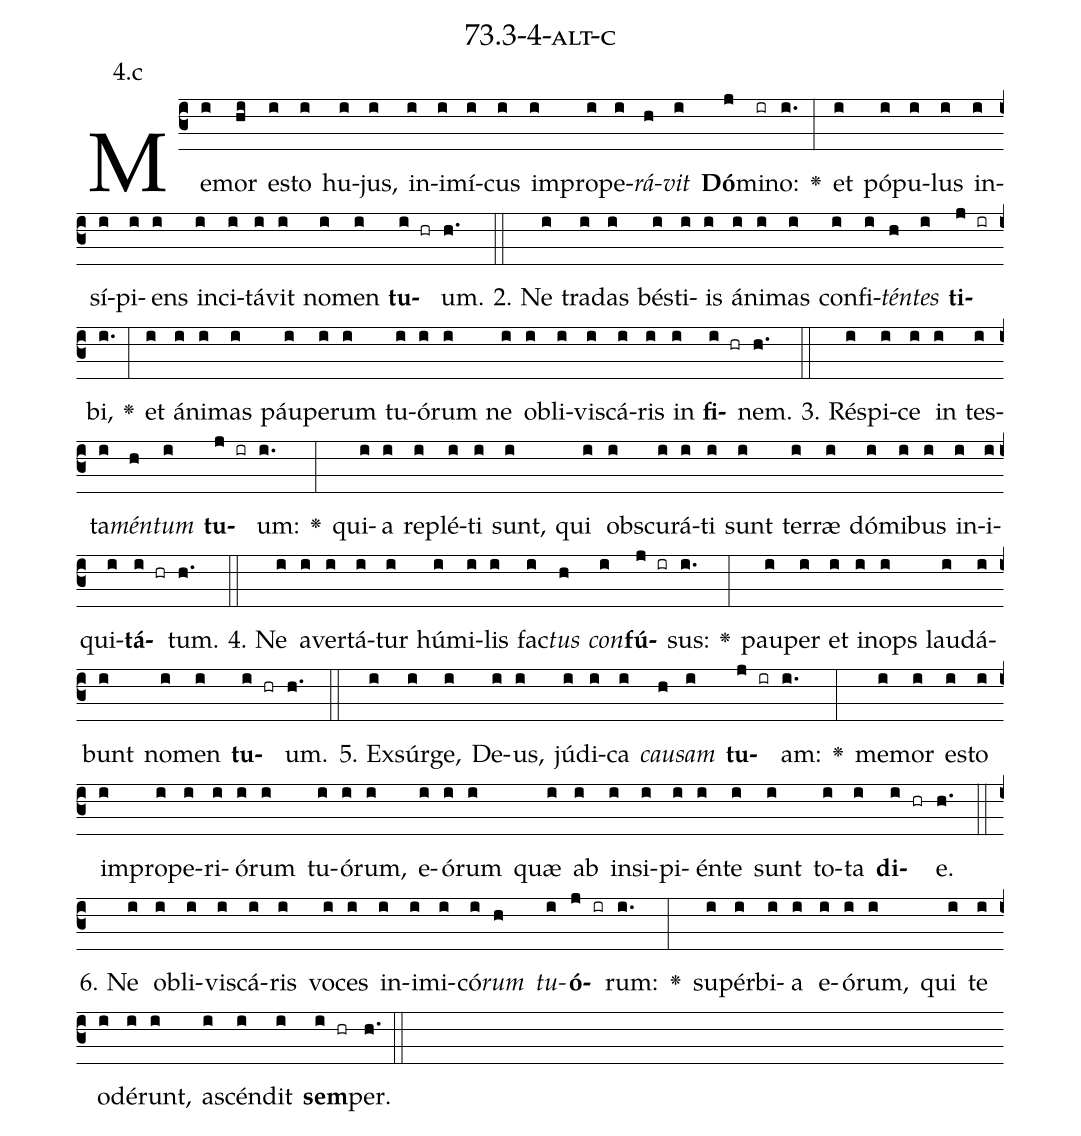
name: 73.3-4-alt-c;
annotation: 4.c;
%%
(c3)Me(i)mor(hi) es(i)to(i) hu(i)jus,(i) in(i)i(i)mí(i)cus(i) im(i)pro(i)pe(i)<i>rá</i>(h)<i>vit</i>(i) <b>Dó</b>(j)mi(ir)no:(i.) <v>\greheightstar</v>(:) et(i) pó(i)pu(i)lus(i) in(i)sí(i)pi(i)ens(i) in(i)ci(i)tá(i)vit(i) no(i)men(i) <b>tu</b>(i hr)um.(h.) (::)
2. Ne(i) tra(i)das(i) bés(i)ti(i)is(i) á(i)ni(i)mas(i) con(i)fi(i)<i>tén</i>(h)<i>tes</i>(i) <b>ti</b>(j ir)bi,(i.) <v>\greheightstar</v>(:) et(i) á(i)ni(i)mas(i) páu(i)pe(i)rum(i) tu(i)ó(i)rum(i) ne(i) ob(i)li(i)vis(i)cá(i)ris(i) in(i) <b>fi</b>(i hr)nem.(h.) (::)
3. Ré(i)spi(i)ce(i) in(i) tes(i)ta(i)<i>mén</i>(h)<i>tum</i>(i) <b>tu</b>(j ir)um:(i.) <v>\greheightstar</v>(:) qui(i)a(i) re(i)plé(i)ti(i) sunt,(i) qui(i) obs(i)cu(i)rá(i)ti(i) sunt(i) ter(i)ræ(i) dó(i)mi(i)bus(i) in(i)i(i)qui(i)<b>tá</b>(i hr)tum.(h.) (::)
4. Ne(i) a(i)ver(i)tá(i)tur(i) hú(i)mi(i)lis(i) fac(i)<i>tus</i>(h) <i>con</i>(i)<b>fú</b>(j ir)sus:(i.) <v>\greheightstar</v>(:) pau(i)per(i) et(i) in(i)ops(i) lau(i)dá(i)bunt(i) no(i)men(i) <b>tu</b>(i hr)um.(h.) (::)
5. Ex(i)súr(i)ge,(i) De(i)us,(i) jú(i)di(i)ca(i) <i>cau</i>(h)<i>sam</i>(i) <b>tu</b>(j ir)am:(i.) <v>\greheightstar</v>(:) me(i)mor(i) es(i)to(i) im(i)pro(i)pe(i)ri(i)ó(i)rum(i) tu(i)ó(i)rum,(i) e(i)ó(i)rum(i) quæ(i) ab(i) in(i)si(i)pi(i)én(i)te(i) sunt(i) to(i)ta(i) <b>di</b>(i hr)e.(h.) (::)
6. Ne(i) ob(i)li(i)vis(i)cá(i)ris(i) vo(i)ces(i) in(i)i(i)mi(i)có(i)<i>rum</i>(h) <i>tu</i>(i)<b>ó</b>(j ir)rum:(i.) <v>\greheightstar</v>(:) su(i)pér(i)bi(i)a(i) e(i)ó(i)rum,(i) qui(i) te(i) o(i)dé(i)runt,(i) a(i)scén(i)dit(i) <b>sem</b>(i hr)per.(h.) (::)
